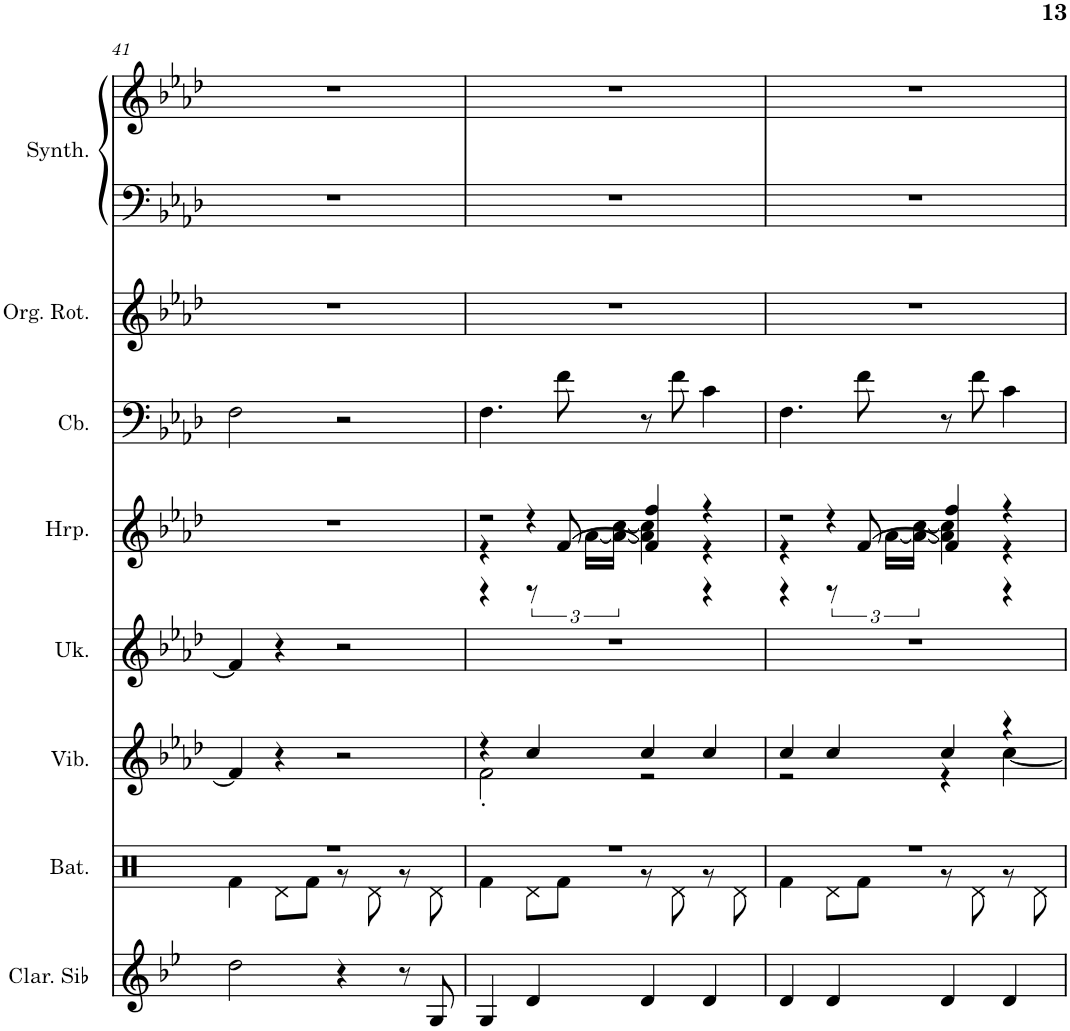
**kern	**kern	**kern	**kern	**kern	**kern	**kern	**kern	**kern
*part8	*part7	*part6	*part5	*part4	*part3	*part2	*part1	*part1
*staff9	*staff8	*staff7	*staff6	*staff5	*staff4	*staff3	*staff2	*staff1
*I"Clarinette en Sib	*I"Batterie	*I"Vibraphone, Vibraphone	*I"Ukulélé, Acoustic Guitar (nylon)	*I"Harpe	*I"Contrebasse, Acoustic Bass	*I"Orgue rotatif, Rock Organ	*I"Synthétiseur d'instruments à cordes, Synth Strings 2	*
*I'Clar. Sib	*I'Bat.	*I'Vib.	*I'Uk.	*I'Hrp.	*I'Cb.	*I'Org. Rot.	*I'Synth.	*
!!LO:PB:g=z
*clefG2	*clefX	*clefG2	*clefG2	*clefG2	*clefF4	*clefG2	*clefF4	*clefG2
*Trd1c2	*	*	*	*	*Trd7c12	*	*	*
*k[b-e-]	*k[]	*k[b-e-a-d-]	*k[b-e-a-d-]	*k[b-e-a-d-]	*k[b-e-a-d-]	*k[b-e-a-d-]	*k[b-e-a-d-]	*k[b-e-a-d-]
*M4/4	*M4/4	*M4/4	*M4/4	*M4/4	*M4/4	*M4/4	*M4/4	*M4/4
=41	=41	=41	=41	=41	=41	=41	=41	=41
*	*^	*	*	*	*	*	*	*
2dd\	1r	4Rf\	4f/]	4f/]	1r	2F\	1r	1r	1r
.	.	8Rd\L	4r	4r	.	.	.	.	.
.	.	8Rf\J	.	.	.	.	.	.	.
4r	.	8r	2r	2r	.	2r	.	.	.
.	.	8Rd\	.	.	.	.	.	.	.
8r	.	8r	.	.	.	.	.	.	.
8G/	.	8Rd\	.	.	.	.	.	.	.
=42	=42	=42	=42	=42	=42	=42	=42	=42	=42
*	*	*	*^	*	*^	*	*	*	*
*	*	*	*	*	*	*	*^	*	*	*	*
4G/	1r	4Rf\	4r	2f'\	1r	2r	4r	4r	4.F\	1r	1r	1r
4d/	.	8Rd\L	4cc/	.	.	.	6r	8r	.	.	.	.
.	.	8Rf\J	.	.	.	.	.	[8f/	8f\	.	.	.
.	.	.	.	.	.	.	[24a-\LL	.	.	.	.	.
.	.	.	.	.	.	.	24a-\_ [24cc\JJ	.	.	.	.	.
4d/	.	8r	4cc/	2r	.	4ff/	4a-\] 4cc\]	4f/]	8r	.	.	.
.	.	8Rd\	.	.	.	.	.	.	8f\	.	.	.
4d/	.	8r	4cc/	.	.	4r	4r	4r	4c\	.	.	.
.	.	8Rd\	.	.	.	.	.	.	.	.	.	.
=43	=43	=43	=43	=43	=43	=43	=43	=43	=43	=43	=43	=43
4d/	1r	4Rf\	4cc/	2r	1r	2r	4r	4r	4.F\	1r	1r	1r
4d/	.	8Rd\L	4cc/	.	.	.	6r	8r	.	.	.	.
.	.	8Rf\J	.	.	.	.	.	[8f/	8f\	.	.	.
.	.	.	.	.	.	.	[24a-\LL	.	.	.	.	.
.	.	.	.	.	.	.	24a-\_ [24cc\JJ	.	.	.	.	.
4d/	.	8r	4cc/	4r	.	4ff/	4a-\] 4cc\]	4f/]	8r	.	.	.
.	.	8Rd\	.	.	.	.	.	.	8f\	.	.	.
4d/	.	8r	4r	[4cc\	.	4r	4r	4r	4c\	.	.	.
.	.	8Rd\	.	.	.	.	.	.	.	.	.	.
*	*v	*v	*	*	*	*v	*v	*v	*	*	*	*
*	*	*v	*v	*	*	*	*	*	*
=	=	=	=	=	=	=	=	=
*-	*-	*-	*-	*-	*-	*-	*-	*-
